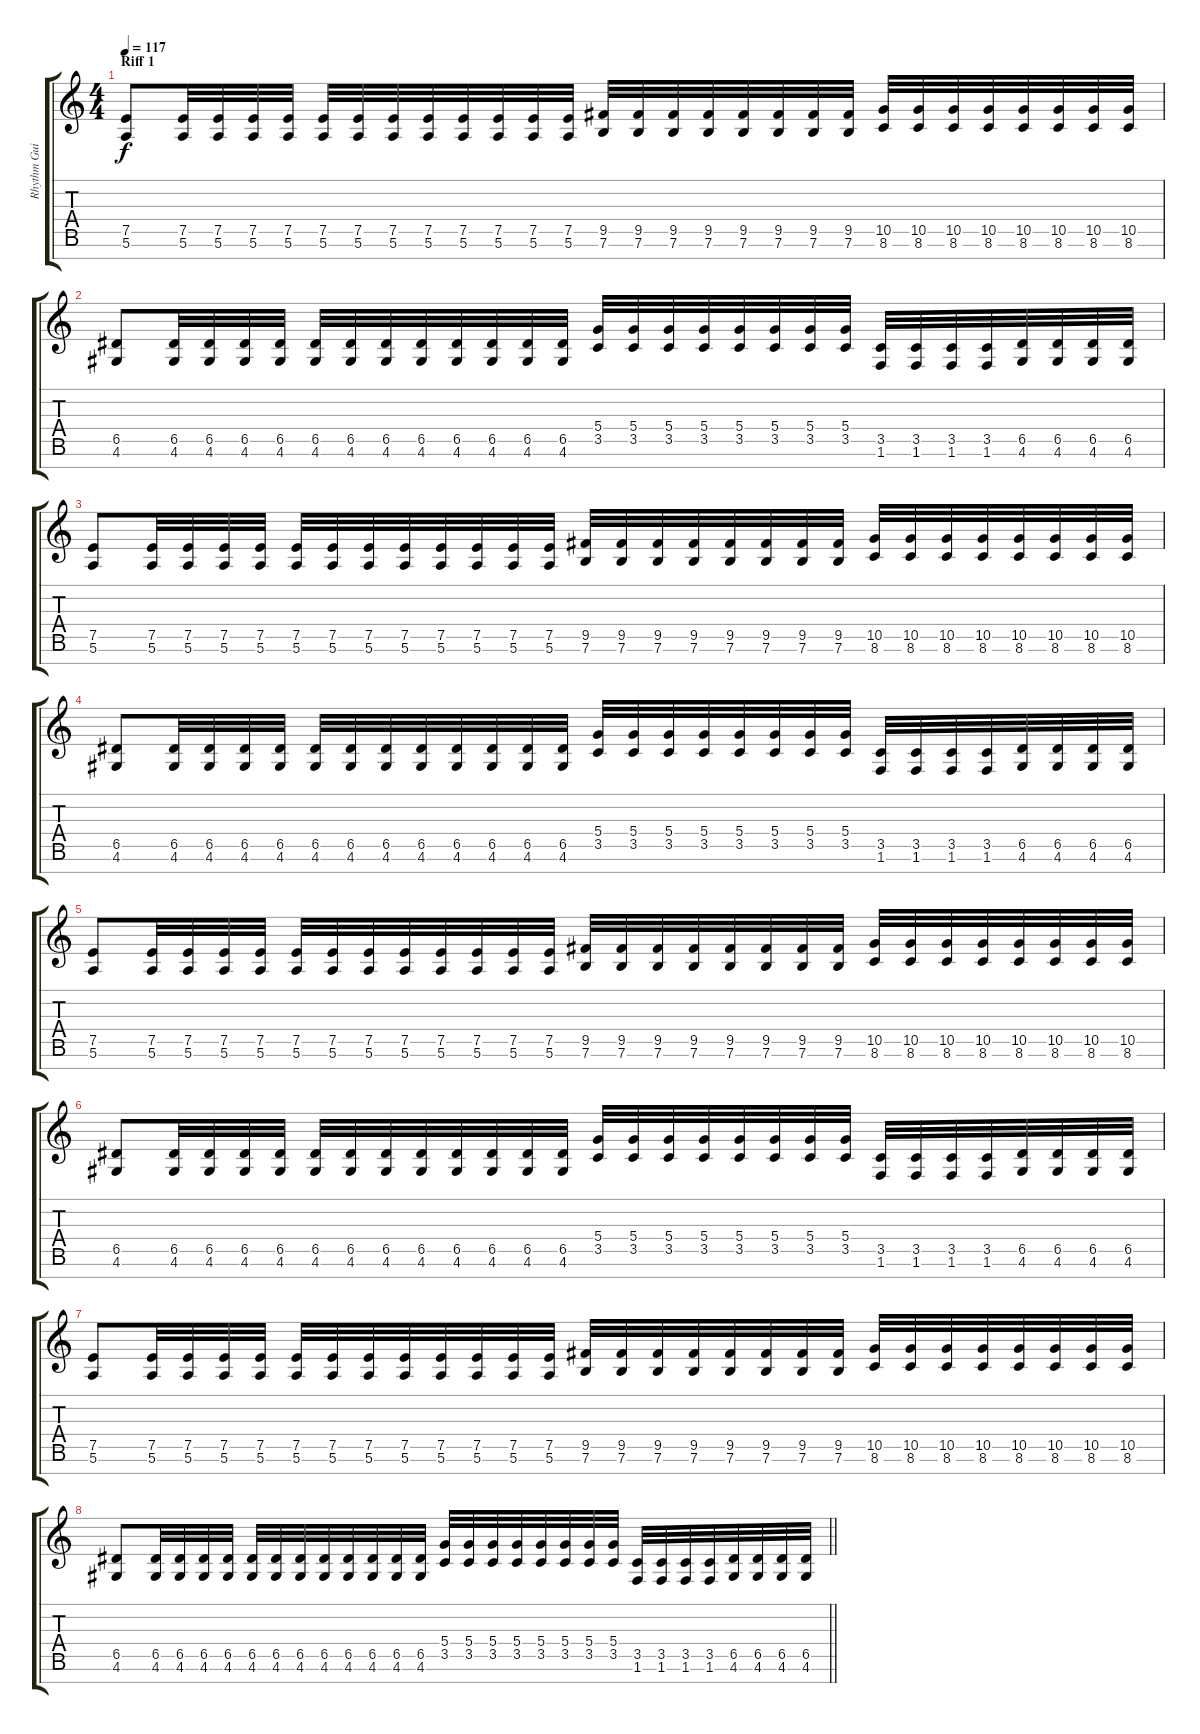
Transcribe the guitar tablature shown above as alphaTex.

\track ("Rhythm Guitar 1" "Rhythm Gui") {instrument distortionguitar}
\staff {score tabs}
\tuning (E4 B3 G3 D3 A2 E2 B1) {hide}
\ts (4 4)
\section ("" "Riff 1")
\tempo 117
\clef g2
\ks c
(7.5 5.6).8{dy f} (7.5 5.6).32 (7.5 5.6).32 (7.5 5.6).32 (7.5 5.6).32 (7.5 5.6).32 (7.5 5.6).32 (7.5 5.6).32 (7.5 5.6).32 (7.5 5.6).32 (7.5 5.6).32 (7.5 5.6).32 (7.5 5.6).32 (9.5 7.6).32 (9.5 7.6).32 (9.5 7.6).32 (9.5 7.6).32 (9.5 7.6).32 (9.5 7.6).32 (9.5 7.6).32 (9.5 7.6).32 (10.5 8.6).32 (10.5 8.6).32 (10.5 8.6).32 (10.5 8.6).32 (10.5 8.6).32 (10.5 8.6).32 (10.5 8.6).32 (10.5 8.6).32 |
(6.5 4.6).8 (6.5 4.6).32 (6.5 4.6).32 (6.5 4.6).32 (6.5 4.6).32 (6.5 4.6).32 (6.5 4.6).32 (6.5 4.6).32 (6.5 4.6).32 (6.5 4.6).32 (6.5 4.6).32 (6.5 4.6).32 (6.5 4.6).32 (5.4 3.5).32 (5.4 3.5).32 (5.4 3.5).32 (5.4 3.5).32 (5.4 3.5).32 (5.4 3.5).32 (5.4 3.5).32 (5.4 3.5).32 (3.5 1.6).32 (3.5 1.6).32 (3.5 1.6).32 (3.5 1.6).32 (6.5 4.6).32 (6.5 4.6).32 (6.5 4.6).32 (6.5 4.6).32 |
(7.5 5.6).8 (7.5 5.6).32 (7.5 5.6).32 (7.5 5.6).32 (7.5 5.6).32 (7.5 5.6).32 (7.5 5.6).32 (7.5 5.6).32 (7.5 5.6).32 (7.5 5.6).32 (7.5 5.6).32 (7.5 5.6).32 (7.5 5.6).32 (9.5 7.6).32 (9.5 7.6).32 (9.5 7.6).32 (9.5 7.6).32 (9.5 7.6).32 (9.5 7.6).32 (9.5 7.6).32 (9.5 7.6).32 (10.5 8.6).32 (10.5 8.6).32 (10.5 8.6).32 (10.5 8.6).32 (10.5 8.6).32 (10.5 8.6).32 (10.5 8.6).32 (10.5 8.6).32 |
(6.5 4.6).8 (6.5 4.6).32 (6.5 4.6).32 (6.5 4.6).32 (6.5 4.6).32 (6.5 4.6).32 (6.5 4.6).32 (6.5 4.6).32 (6.5 4.6).32 (6.5 4.6).32 (6.5 4.6).32 (6.5 4.6).32 (6.5 4.6).32 (5.4 3.5).32 (5.4 3.5).32 (5.4 3.5).32 (5.4 3.5).32 (5.4 3.5).32 (5.4 3.5).32 (5.4 3.5).32 (5.4 3.5).32 (3.5 1.6).32 (3.5 1.6).32 (3.5 1.6).32 (3.5 1.6).32 (6.5 4.6).32 (6.5 4.6).32 (6.5 4.6).32 (6.5 4.6).32 |
(7.5 5.6).8 (7.5 5.6).32 (7.5 5.6).32 (7.5 5.6).32 (7.5 5.6).32 (7.5 5.6).32 (7.5 5.6).32 (7.5 5.6).32 (7.5 5.6).32 (7.5 5.6).32 (7.5 5.6).32 (7.5 5.6).32 (7.5 5.6).32 (9.5 7.6).32 (9.5 7.6).32 (9.5 7.6).32 (9.5 7.6).32 (9.5 7.6).32 (9.5 7.6).32 (9.5 7.6).32 (9.5 7.6).32 (10.5 8.6).32 (10.5 8.6).32 (10.5 8.6).32 (10.5 8.6).32 (10.5 8.6).32 (10.5 8.6).32 (10.5 8.6).32 (10.5 8.6).32 |
(6.5 4.6).8 (6.5 4.6).32 (6.5 4.6).32 (6.5 4.6).32 (6.5 4.6).32 (6.5 4.6).32 (6.5 4.6).32 (6.5 4.6).32 (6.5 4.6).32 (6.5 4.6).32 (6.5 4.6).32 (6.5 4.6).32 (6.5 4.6).32 (5.4 3.5).32 (5.4 3.5).32 (5.4 3.5).32 (5.4 3.5).32 (5.4 3.5).32 (5.4 3.5).32 (5.4 3.5).32 (5.4 3.5).32 (3.5 1.6).32 (3.5 1.6).32 (3.5 1.6).32 (3.5 1.6).32 (6.5 4.6).32 (6.5 4.6).32 (6.5 4.6).32 (6.5 4.6).32 |
(7.5 5.6).8 (7.5 5.6).32 (7.5 5.6).32 (7.5 5.6).32 (7.5 5.6).32 (7.5 5.6).32 (7.5 5.6).32 (7.5 5.6).32 (7.5 5.6).32 (7.5 5.6).32 (7.5 5.6).32 (7.5 5.6).32 (7.5 5.6).32 (9.5 7.6).32 (9.5 7.6).32 (9.5 7.6).32 (9.5 7.6).32 (9.5 7.6).32 (9.5 7.6).32 (9.5 7.6).32 (9.5 7.6).32 (10.5 8.6).32 (10.5 8.6).32 (10.5 8.6).32 (10.5 8.6).32 (10.5 8.6).32 (10.5 8.6).32 (10.5 8.6).32 (10.5 8.6).32 |
\barLineRight lightlight
(6.5 4.6).8 (6.5 4.6).32 (6.5 4.6).32 (6.5 4.6).32 (6.5 4.6).32 (6.5 4.6).32 (6.5 4.6).32 (6.5 4.6).32 (6.5 4.6).32 (6.5 4.6).32 (6.5 4.6).32 (6.5 4.6).32 (6.5 4.6).32 (5.4 3.5).32 (5.4 3.5).32 (5.4 3.5).32 (5.4 3.5).32 (5.4 3.5).32 (5.4 3.5).32 (5.4 3.5).32 (5.4 3.5).32 (3.5 1.6).32 (3.5 1.6).32 (3.5 1.6).32 (3.5 1.6).32 (6.5 4.6).32 (6.5 4.6).32 (6.5 4.6).32 (6.5 4.6).32
